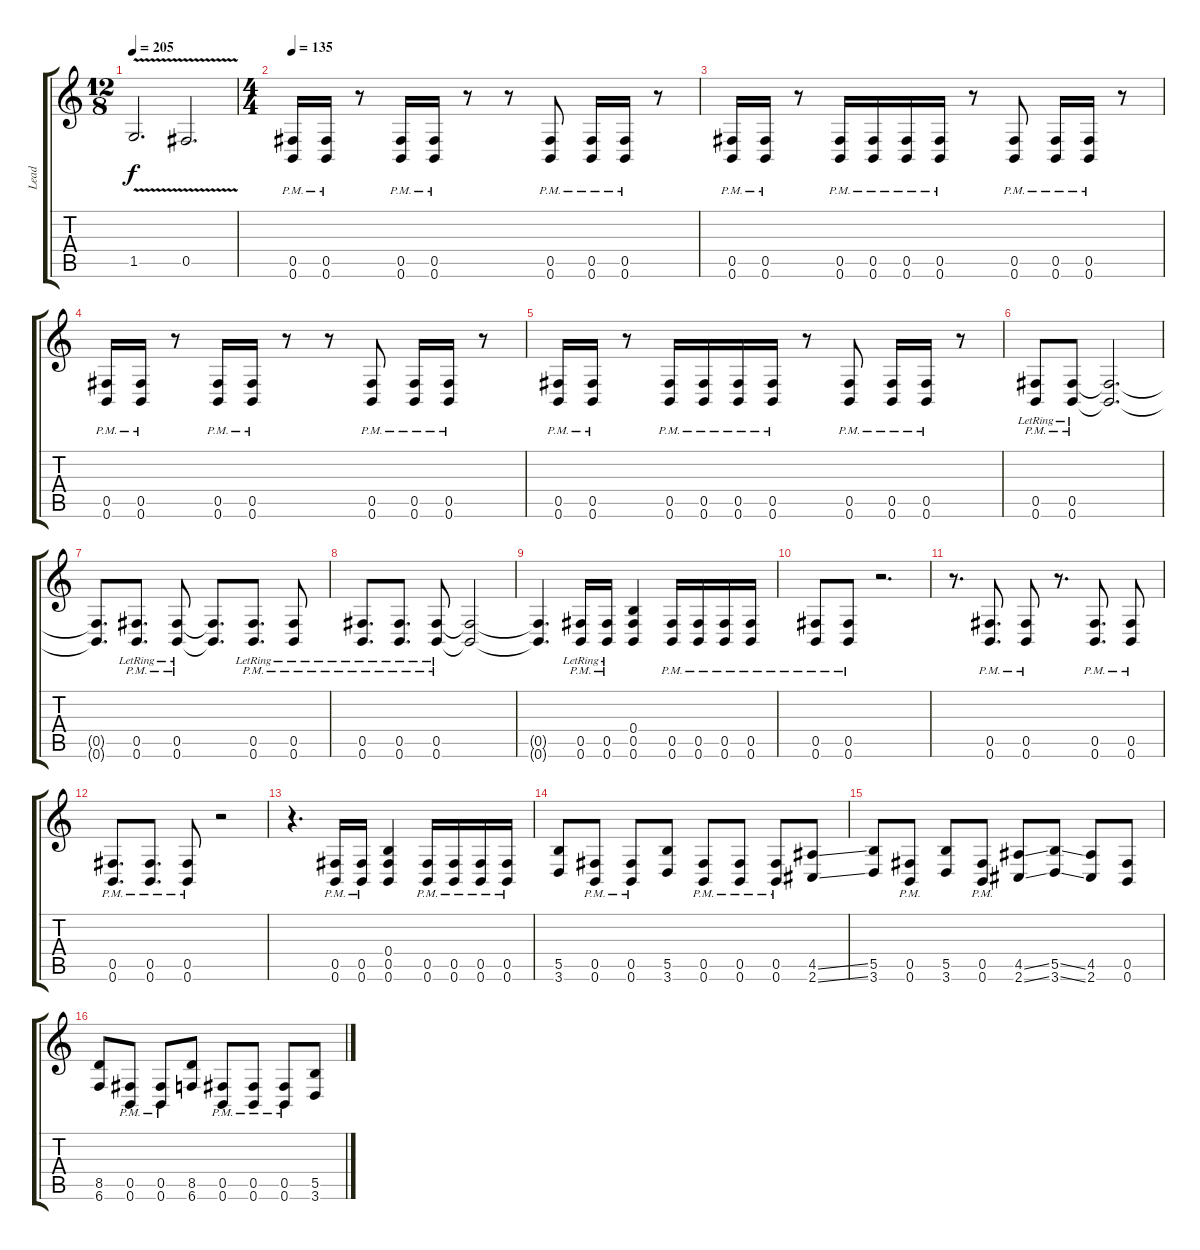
\track ("Lead" "Lead") {instrument distortionguitar}
\staff {score tabs}
\tuning (Db4 Ab3 E3 B2 Gb2 B1) {hide}
\ts (12 8)
\tempo 205
\clef g2
\ks c
1.5{v}.2{d dy f} 0.5{v}.2{d} |
\ts (4 4)
\tempo 135
(0.5{pm} 0.6{pm}).16 (0.5{pm} 0.6{pm}).16 r.8 (0.5{pm} 0.6{pm}).16 (0.5{pm} 0.6{pm}).16 r.8 r.8 (0.5{pm} 0.6{pm}).8 (0.5{pm} 0.6{pm}).16 (0.5{pm} 0.6{pm}).16 r.8 |
(0.5{pm} 0.6{pm}).16 (0.5{pm} 0.6{pm}).16 r.8 (0.5{pm} 0.6{pm}).16 (0.5{pm} 0.6{pm}).16 (0.5{pm} 0.6{pm}).16 (0.5{pm} 0.6{pm}).16 r.8 (0.5{pm} 0.6{pm}).8 (0.5{pm} 0.6{pm}).16 (0.5{pm} 0.6{pm}).16 r.8 |
(0.5{pm} 0.6{pm}).16 (0.5{pm} 0.6{pm}).16 r.8 (0.5{pm} 0.6{pm}).16 (0.5{pm} 0.6{pm}).16 r.8 r.8 (0.5{pm} 0.6{pm}).8 (0.5{pm} 0.6{pm}).16 (0.5{pm} 0.6{pm}).16 r.8 |
(0.5{pm} 0.6{pm}).16 (0.5{pm} 0.6{pm}).16 r.8 (0.5{pm} 0.6{pm}).16 (0.5{pm} 0.6{pm}).16 (0.5{pm} 0.6{pm}).16 (0.5{pm} 0.6{pm}).16 r.8 (0.5{pm} 0.6{pm}).8 (0.5{pm} 0.6{pm}).16 (0.5{pm} 0.6{pm}).16 r.8 |
(0.5{pm lr} 0.6{pm lr}).8 (0.5{pm lr} 0.6{pm lr}).8 (0.5{t} 0.6{t}).2{d} |
(0.5{t} 0.6{t}).8{d} (0.5{pm lr} 0.6{pm lr}).8{d} (0.5{pm lr} 0.6{pm lr}).8 (0.5{t} 0.6{t}).8{d} (0.5{pm lr} 0.6{pm lr}).8{d} (0.5{pm lr} 0.6{pm lr}).8 |
(0.5{pm lr} 0.6{pm lr}).8{d} (0.5{pm lr} 0.6{pm lr}).8{d} (0.5{pm lr} 0.6{pm lr}).8 (0.5{t} 0.6{t}).2 |
(0.5{t} 0.6{t}).4{d} (0.5{pm lr} 0.6{pm lr}).16 (0.5{pm lr} 0.6{pm lr}).16 (0.4 0.5 0.6).4 (0.5{pm} 0.6{pm}).16 (0.5{pm} 0.6{pm}).16 (0.5{pm} 0.6{pm}).16 (0.5{pm} 0.6{pm}).16 |
(0.5{pm} 0.6{pm}).8 (0.5{pm} 0.6{pm}).8 r.2{d} |
r.8{d} (0.5{pm} 0.6{pm}).8{d} (0.5{pm} 0.6{pm}).8 r.8{d} (0.5{pm} 0.6{pm}).8{d} (0.5{pm} 0.6{pm}).8 |
(0.5{pm} 0.6{pm}).8{d} (0.5{pm} 0.6{pm}).8{d} (0.5{pm} 0.6{pm}).8 r.2 |
r.4{d} (0.5{pm} 0.6{pm}).16 (0.5{pm} 0.6{pm}).16 (0.4 0.5 0.6).4 (0.5{pm} 0.6{pm}).16 (0.5{pm} 0.6{pm}).16 (0.5{pm} 0.6{pm}).16 (0.5{pm} 0.6{pm}).16 |
(5.5 3.6).8 (0.5{pm} 0.6{pm}).8 (0.5{pm} 0.6{pm}).8 (5.5 3.6).8 (0.5{pm} 0.6{pm}).8 (0.5{pm} 0.6{pm}).8 (0.5{pm} 0.6{pm}).8 (4.5{ss} 2.6{ss}).8 |
(5.5 3.6).8 (0.5{pm} 0.6{pm}).8 (5.5 3.6).8 (0.5{pm} 0.6{pm}).8 (4.5{ss} 2.6{ss}).8 (5.5{ss} 3.6{ss}).8 (4.5 2.6).8 (0.5 0.6).8 |
(8.5 6.6).8 (0.5{pm} 0.6{pm}).8 (0.5{pm} 0.6{pm}).8 (8.5 6.6).8 (0.5{pm} 0.6{pm}).8 (0.5{pm} 0.6{pm}).8 (0.5{pm} 0.6{pm}).8 (5.5{ss} 3.6{ss}).8
